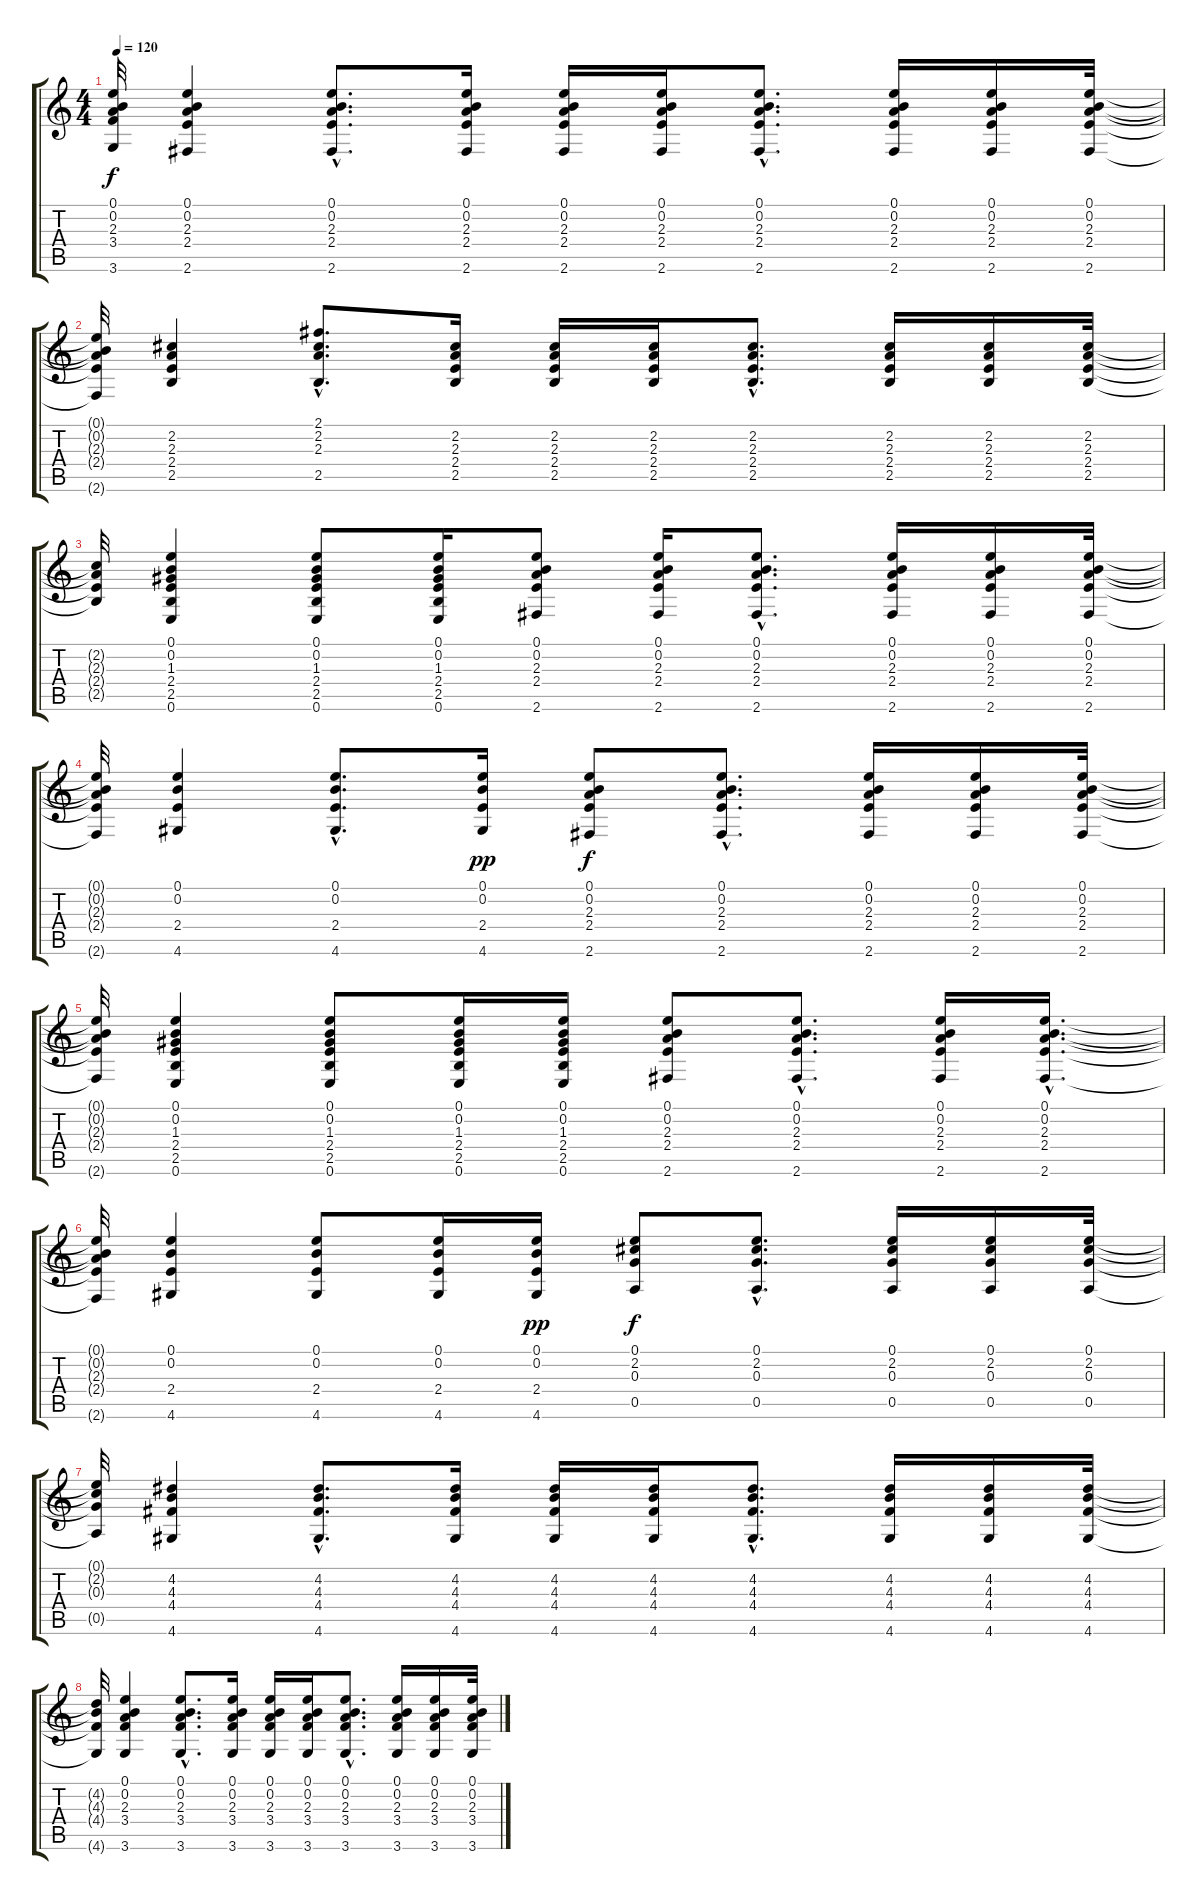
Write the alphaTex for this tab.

\track "" {instrument acousticguitarsteel}
\staff {score tabs}
\tuning (E4 B3 G3 D3 A2 E2) {hide}
\ts (4 4)
\tempo 120
\clef g2
\ks c
(0.1{t} 0.2{t} 2.3{t} 3.4{t} 3.6{t}).32{dy f} (0.1 0.2 2.3 2.4 2.6).4 (0.1{hac} 0.2{hac} 2.3{hac} 2.4{hac} 2.6{hac}).8{d} (0.1 0.2 2.3 2.4 2.6).16 (0.1 0.2 2.3 2.4 2.6).16 (0.1 0.2 2.3 2.4 2.6).16 (0.1{hac} 0.2{hac} 2.3{hac} 2.4{hac} 2.6{hac}).8{d} (0.1 0.2 2.3 2.4 2.6).16 (0.1 0.2 2.3 2.4 2.6).16 (0.1 0.2 2.3 2.4 2.6).32 |
(0.1{t} 0.2{t} 2.3{t} 2.4{t} 2.6{t}).32 (2.2 2.3 2.4 2.5).4 (2.1{hac} 2.2{hac} 2.3{hac} 2.5{hac}).8{d} (2.2 2.3 2.4 2.5).16 (2.2 2.3 2.4 2.5).16 (2.2 2.3 2.4 2.5).16 (2.2{hac} 2.3{hac} 2.4{hac} 2.5{hac}).8{d} (2.2 2.3 2.4 2.5).16 (2.2 2.3 2.4 2.5).16 (2.2 2.3 2.4 2.5).32 |
(2.2{t} 2.3{t} 2.4{t} 2.5{t}).32 (0.1 0.2 1.3 2.4 2.5 0.6).4 (0.1 0.2 1.3 2.4 2.5 0.6).8 (0.1 0.2 1.3 2.4 2.5 0.6).16 (0.1 0.2 2.3 2.4 2.6).8 (0.1 0.2 2.3 2.4 2.6).16 (0.1{hac} 0.2{hac} 2.3{hac} 2.4{hac} 2.6{hac}).8{d} (0.1 0.2 2.3 2.4 2.6).16 (0.1 0.2 2.3 2.4 2.6).16 (0.1 0.2 2.3 2.4 2.6).32 |
(0.1{t} 0.2{t} 2.3{t} 2.4{t} 2.6{t}).32 (0.1 0.2 2.4 4.6).4 (0.1{hac} 0.2{hac} 2.4{hac} 4.6{hac}).8{d} (0.1 0.2 2.4 4.6).16{dy pp} (0.1 0.2 2.3 2.4 2.6).8{dy f} (0.1{hac} 0.2{hac} 2.3{hac} 2.4{hac} 2.6{hac}).8{d} (0.1 0.2 2.3 2.4 2.6).16 (0.1 0.2 2.3 2.4 2.6).16 (0.1 0.2 2.3 2.4 2.6).32 |
(0.1{t} 0.2{t} 2.3{t} 2.4{t} 2.6{t}).32 (0.1 0.2 1.3 2.4 2.5 0.6).4 (0.1 0.2 1.3 2.4 2.5 0.6).8 (0.1 0.2 1.3 2.4 2.5 0.6).16 (0.1 0.2 1.3 2.4 2.5 0.6).16 (0.1 0.2 2.3 2.4 2.6).8 (0.1{hac} 0.2{hac} 2.3{hac} 2.4{hac} 2.6{hac}).8{d} (0.1 0.2 2.3 2.4 2.6).16 (0.1{hac} 0.2{hac} 2.3{hac} 2.4{hac} 2.6{hac}).16{d} |
(0.1{t} 0.2{t} 2.3{t} 2.4{t} 2.6{t}).32 (0.1 0.2 2.4 4.6).4 (0.1 0.2 2.4 4.6).8 (0.1 0.2 2.4 4.6).16 (0.1 0.2 2.4 4.6).16{dy pp} (0.1 2.2 0.3 0.5).8{dy f} (0.1{hac} 2.2{hac} 0.3{hac} 0.5{hac}).8{d} (0.1 2.2 0.3 0.5).16 (0.1 2.2 0.3 0.5).16 (0.1 2.2 0.3 0.5).32 |
(0.1{t} 2.2{t} 0.3{t} 0.5{t}).32 (4.2 4.3 4.4 4.6).4 (4.2{hac} 4.3{hac} 4.4{hac} 4.6{hac}).8{d} (4.2 4.3 4.4 4.6).16 (4.2 4.3 4.4 4.6).16 (4.2 4.3 4.4 4.6).16 (4.2{hac} 4.3{hac} 4.4{hac} 4.6{hac}).8{d} (4.2 4.3 4.4 4.6).16 (4.2 4.3 4.4 4.6).16 (4.2 4.3 4.4 4.6).32 |
(4.2{t} 4.3{t} 4.4{t} 4.6{t}).32 (0.1 0.2 2.3 3.4 3.6).4 (0.1{hac} 0.2{hac} 2.3{hac} 3.4{hac} 3.6{hac}).8{d} (0.1 0.2 2.3 3.4 3.6).16 (0.1 0.2 2.3 3.4 3.6).16 (0.1 0.2 2.3 3.4 3.6).16 (0.1{hac} 0.2{hac} 2.3{hac} 3.4{hac} 3.6{hac}).8{d} (0.1 0.2 2.3 3.4 3.6).16 (0.1 0.2 2.3 3.4 3.6).16 (0.1 0.2 2.3 3.4 3.6).32
